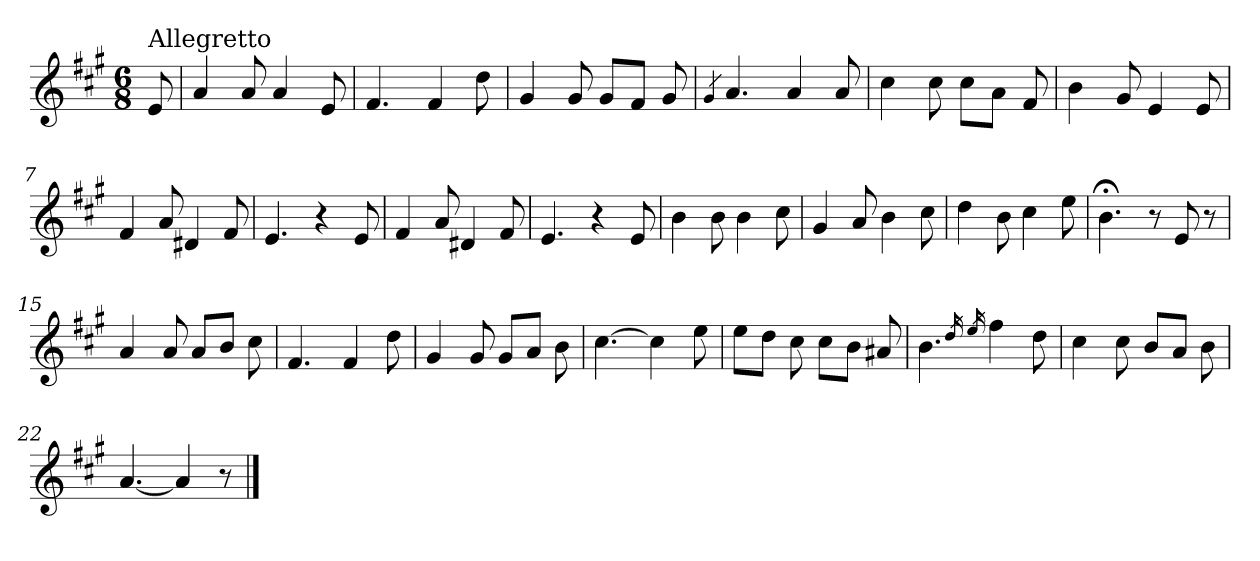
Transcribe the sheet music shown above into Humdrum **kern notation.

**kern
*part1
*staff1
*clefG2
*k[f#c#g#]
*A:
*M6/8
=
!LO:TX:a:t=Allegretto
8e/
=1
4a/
8a/
4a/
8e/
=2
4.f#/
4f#/
8dd\
=3
4g#/
8g#/
8g#/L
8f#/J
8g#/
=4
4qg#/
4.a/
4a/
8a/
=5
4cc#\
8cc#\
8cc#\L
8a\J
8f#/
=6
4b\
8g#/
4e/
8e/
!!LO:LB:g=z
=7
4f#/
8a/
4d#X/
8f#/
=8
4.e/
4r
8e/
=9
4f#/
8a/
4d#X/
8f#/
=10
4.e/
4r
8e/
=11
4b\
8b\
4b\
8cc#\
=12
4g#/
8a/
4b\
8cc#\
=13
4dd\
8b\
4cc#\
8ee\
!!LO:LB:g=z
=14
4.b;<\
8r
8e/
8r
=15
4a/
8a/
8a/L
8b/J
8cc#\
=16
4.f#/
4f#/
8dd\
=17
4g#/
8g#/
8g#/L
8a/J
8b\
=18
[4.cc#\
4cc#\]
8ee\
=19
8ee\L
8dd\J
8cc#\
8cc#\L
8b\J
8a#X/
=20
4.b\
16qdd/
16qee/
4ff#\
8dd\
!!LO:LB:g=z
=21
4cc#\
8cc#\
8b/L
8a/J
8b\
=22
[4.a/
4a/]
8r
==
*-
